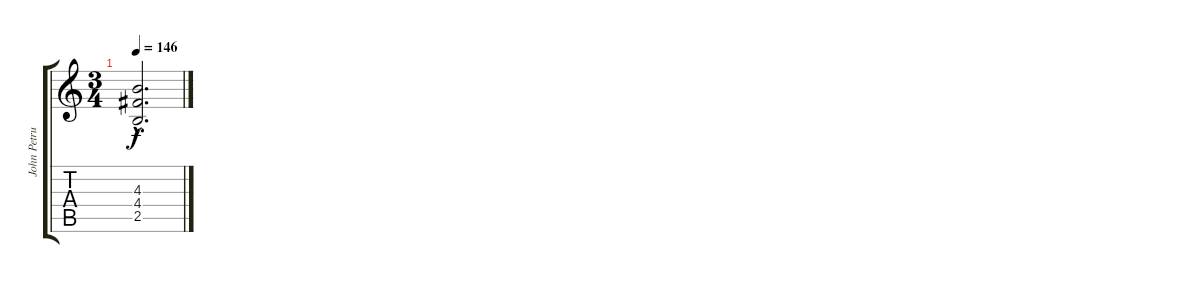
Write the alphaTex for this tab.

\track ("John Petrucci" "John Petru") {instrument distortionguitar}
\staff {score tabs}
\tuning (E4 B3 G3 D3 A2 E2) {hide}
\ts (3 4)
\tempo 146
\clef g2
\ks c
(4.3{hac} 4.4{hac} 2.5{hac}).2{d dy f}
